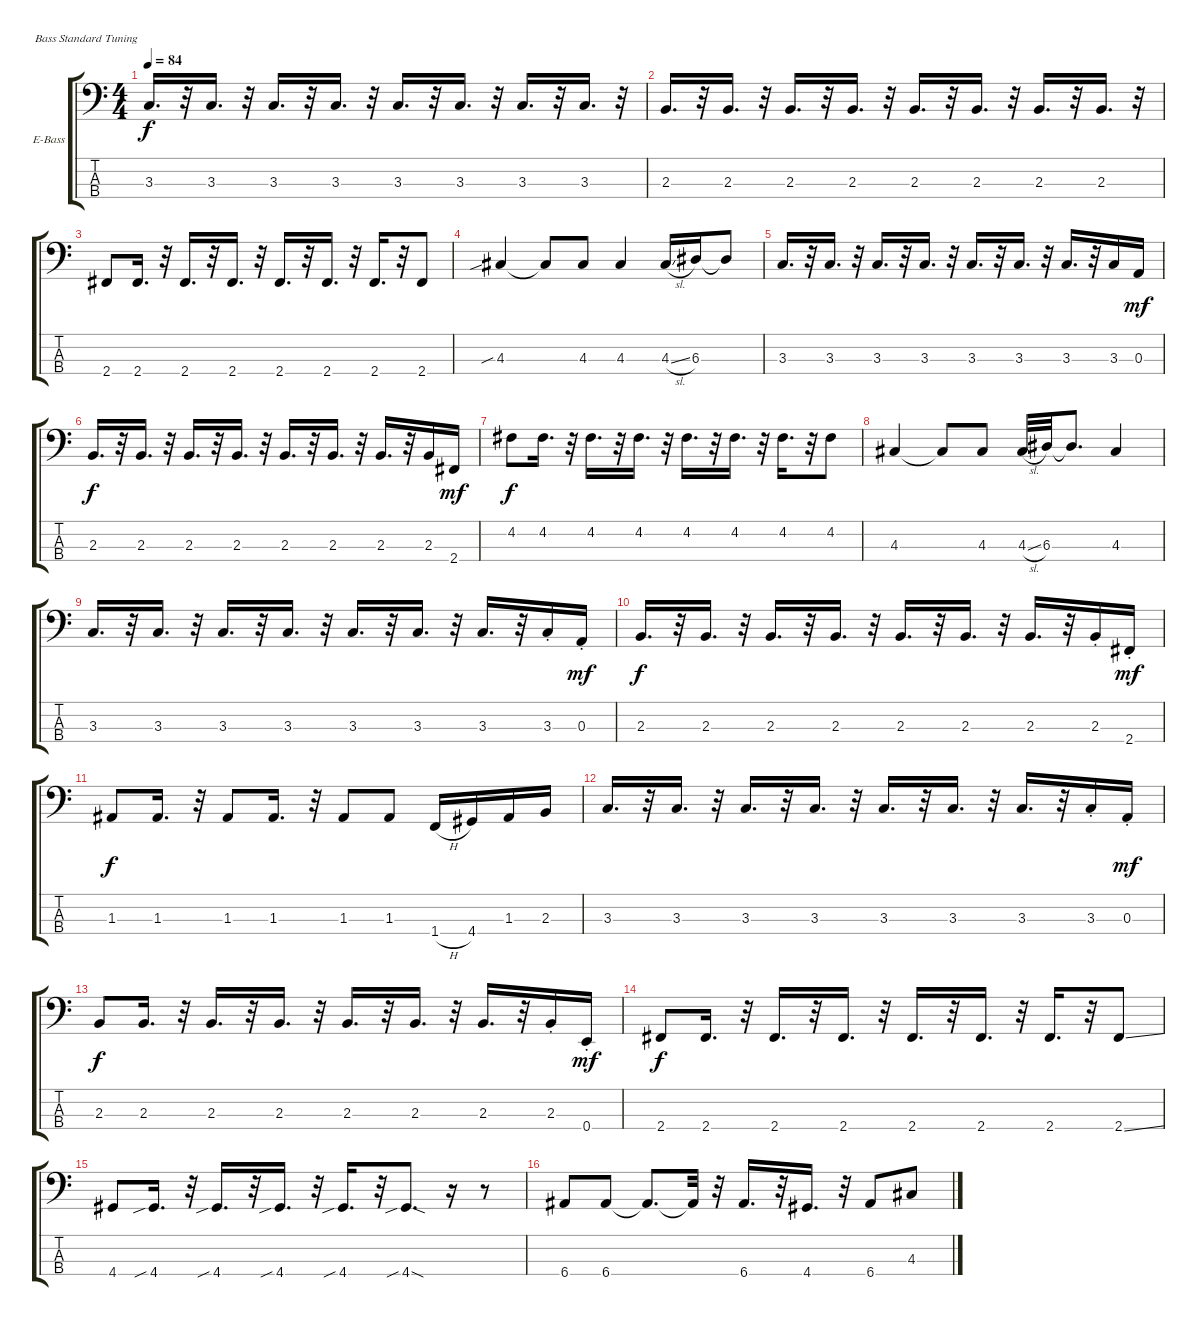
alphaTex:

\defaultSystemsLayout 4
\bracketExtendMode groupsimilarinstruments
\firstSystemTrackNameOrientation horizontal
\otherSystemsTrackNameOrientation horizontal
\track ("Electric Bass" "E-Bass") {instrument electricbassfinger}
\staff {score tabs}
\tuning (G2 D2 A1 E1)
\ts (4 4)
\tempo 84
\clef f4
\ks c
3.3.16{d dy f} r.32 3.3.16{d} r.32 3.3.16{d} r.32 3.3.16{d} r.32 3.3.16{d} r.32 3.3.16{d} r.32 3.3.16{d} r.32 3.3.16{d} r.32 |
2.3.16{d} r.32 2.3.16{d} r.32 2.3.16{d} r.32 2.3.16{d} r.32 2.3.16{d} r.32 2.3.16{d} r.32 2.3.16{d} r.32 2.3.16{d} r.32 |
2.4.8 2.4.16{d} r.32 2.4.16{d} r.32 2.4.16{d} r.32 2.4.16{d} r.32 2.4.16{d} r.32 2.4.16{d} r.32 2.4.8 |
4.3{sib}.4 4.3{t}.8 4.3.8 4.3.4 4.3{sl}.16 6.3.16 6.3{t}.8 |
3.3.16{d} r.32 3.3.16{d} r.32 3.3.16{d} r.32 3.3.16{d} r.32 3.3.16{d} r.32 3.3.16{d} r.32 3.3.16{d} r.32 3.3.16 0.3.16{dy mf} |
2.3.16{d dy f} r.32 2.3.16{d} r.32 2.3.16{d} r.32 2.3.16{d} r.32 2.3.16{d} r.32 2.3.16{d} r.32 2.3.16{d} r.32 2.3.16 2.4.16{dy mf} |
4.2.8{dy f} 4.2.16{d} r.32 4.2.16{d} r.32 4.2.16{d} r.32 4.2.16{d} r.32 4.2.16{d} r.32 4.2.16{d} r.32 4.2.8 |
4.3.4 4.3{t}.8 4.3.8 4.3{sl}.32 6.3.32 6.3{t}.8{d} 4.3.4 |
3.3.16{d} r.32 3.3.16{d} r.32 3.3.16{d} r.32 3.3.16{d} r.32 3.3.16{d} r.32 3.3.16{d} r.32 3.3.16{d} r.32 3.3{st}.16 0.3{st}.16{dy mf} |
2.3.16{d dy f} r.32 2.3.16{d} r.32 2.3.16{d} r.32 2.3.16{d} r.32 2.3.16{d} r.32 2.3.16{d} r.32 2.3.16{d} r.32 2.3{st}.16 2.4{st}.16{dy mf} |
1.3.8{dy f} 1.3.16{d} r.32 1.3.8 1.3.16{d} r.32 1.3.8 1.3.8 1.4{h}.16 4.4.16 1.3.16 2.3.16 |
3.3.16{d} r.32 3.3.16{d} r.32 3.3.16{d} r.32 3.3.16{d} r.32 3.3.16{d} r.32 3.3.16{d} r.32 3.3.16{d} r.32 3.3{st}.16 0.3{st}.16{dy mf} |
2.3.8{dy f} 2.3.16{d} r.32 2.3.16{d} r.32 2.3.16{d} r.32 2.3.16{d} r.32 2.3.16{d} r.32 2.3.16{d} r.32 2.3{st}.16 0.4{st}.16{dy mf} |
2.4.8{dy f} 2.4.16{d} r.32 2.4.16{d} r.32 2.4.16{d} r.32 2.4.16{d} r.32 2.4.16{d} r.32 2.4.16{d} r.32 2.4{ss}.8 |
4.4.8 4.4{sib}.16{d} r.32 4.4{sib}.16{d} r.32 4.4{sib}.16{d} r.32 4.4{sib}.16{d} r.32 4.4{sib sod}.8{d} r.16 r.8 |
6.4.8 6.4.8 6.4{t}.8{d} 6.4{t}.32 r.32 6.4.16{d} r.32 4.4.16{d} r.32 6.4.8 4.3.8
